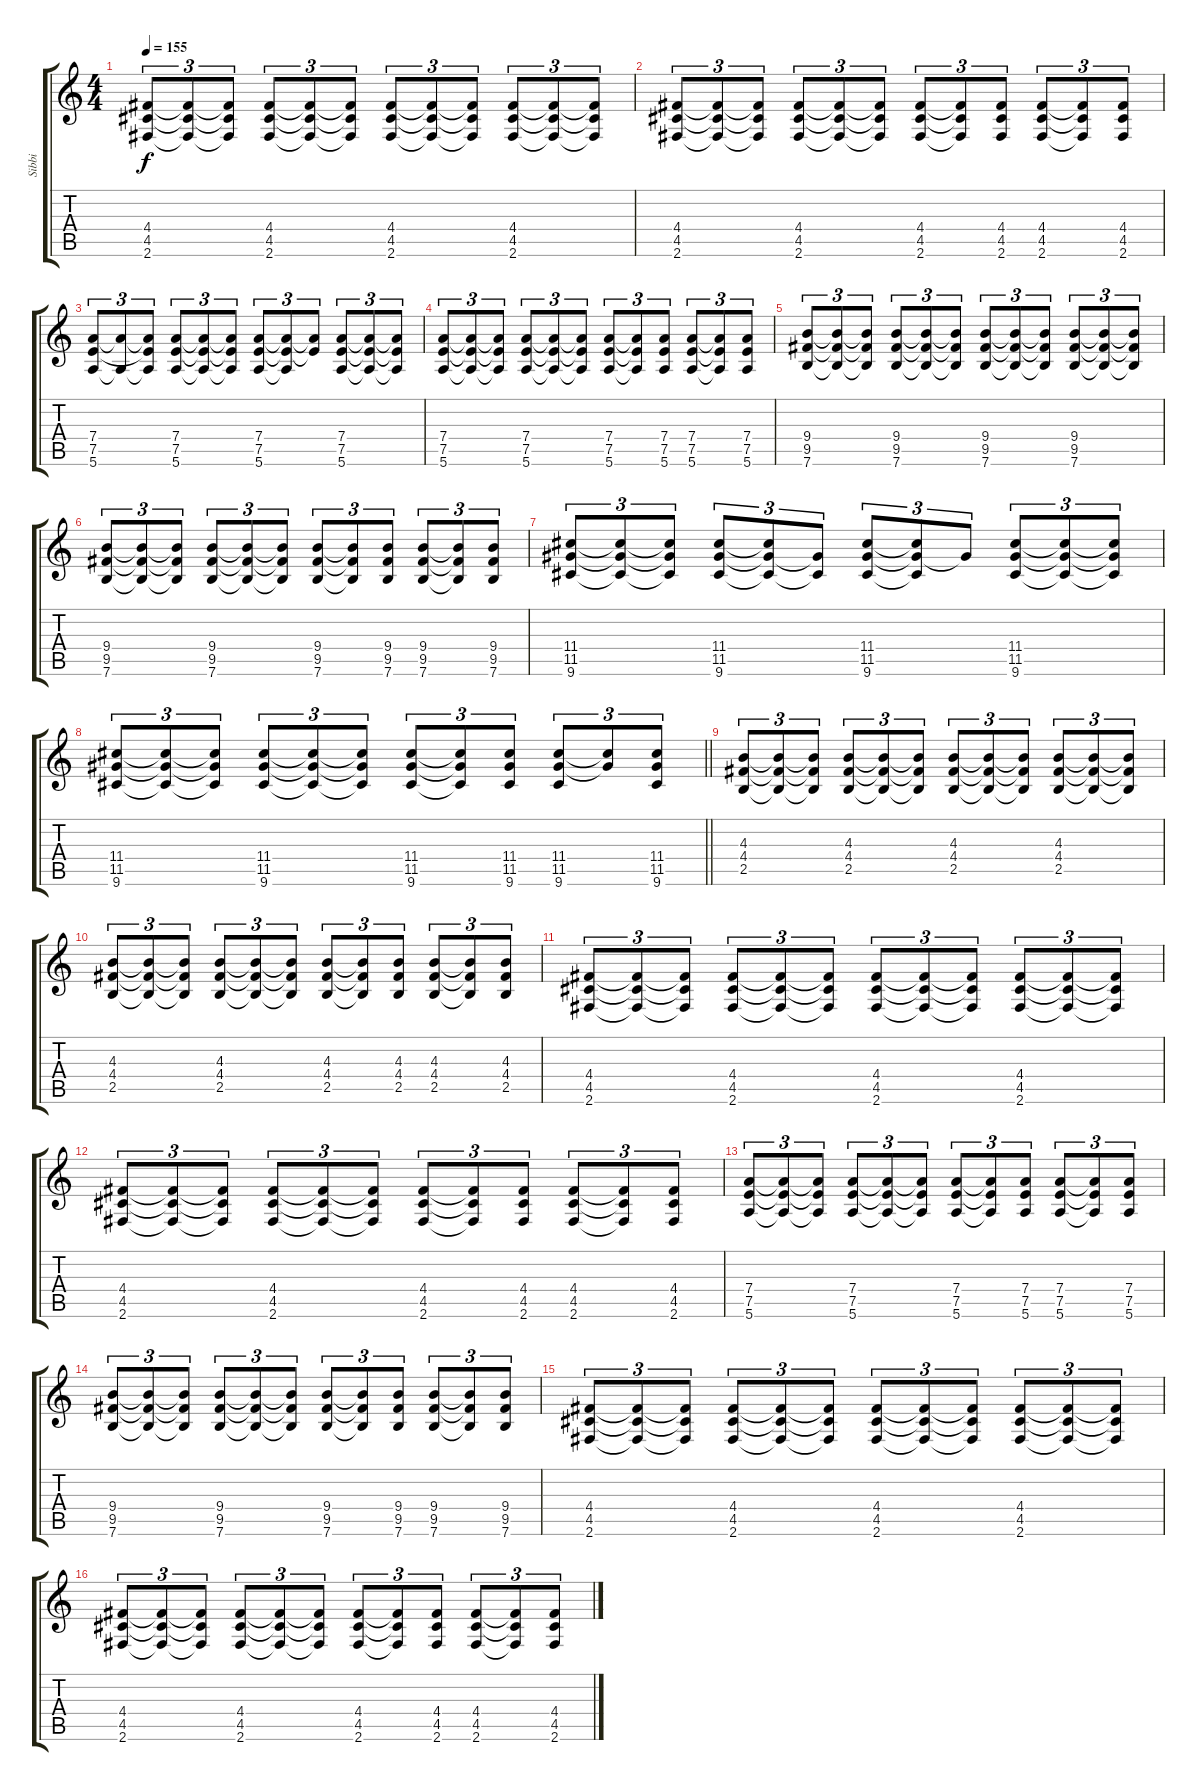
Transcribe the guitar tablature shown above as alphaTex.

\track ("Sibbi" "Sibbi") {instrument acousticguitarsteel}
\staff {score tabs}
\tuning (E4 B3 G3 D3 A2 E2) {hide}
\ts (4 4)
\tempo 155
\clef g2
\ks c
(4.4 4.5 2.6).8{tu (3 2) dy f} (4.4{t} 4.5{t} 2.6{t}).8{tu (3 2)} (4.4{t} 4.5{t} 2.6{t}).8{tu (3 2)} (4.4 4.5 2.6).8{tu (3 2)} (4.4{t} 4.5{t} 2.6{t}).8{tu (3 2)} (4.4{t} 4.5{t} 2.6{t}).8{tu (3 2)} (4.4 4.5 2.6).8{tu (3 2)} (4.4{t} 4.5{t} 2.6{t}).8{tu (3 2)} (4.4{t} 4.5{t} 2.6{t}).8{tu (3 2)} (4.4 4.5 2.6).8{tu (3 2)} (4.4{t} 4.5{t} 2.6{t}).8{tu (3 2)} (4.4{t} 4.5{t} 2.6{t}).8{tu (3 2)} |
(4.4 4.5 2.6).8{tu (3 2)} (4.4{t} 4.5{t} 2.6{t}).8{tu (3 2)} (4.4{t} 4.5{t} 2.6{t}).8{tu (3 2)} (4.4 4.5 2.6).8{tu (3 2)} (4.4{t} 4.5{t} 2.6{t}).8{tu (3 2)} (4.4{t} 4.5{t} 2.6{t}).8{tu (3 2)} (4.4 4.5 2.6).8{tu (3 2)} (4.4{t} 4.5{t} 2.6{t}).8{tu (3 2)} (4.4 4.5 2.6).8{tu (3 2)} (4.4 4.5 2.6).8{tu (3 2)} (4.4{t} 4.5{t} 2.6{t}).8{tu (3 2)} (4.4 4.5 2.6).8{tu (3 2)} |
(7.4 7.5 5.6).8{tu (3 2)} (7.4{t} 5.6{t}).8{tu (3 2)} (7.4{t} 7.5{t} 5.6{t}).8{tu (3 2)} (7.4 7.5 5.6).8{tu (3 2)} (7.4{t} 7.5{t} 5.6{t}).8{tu (3 2)} (7.4{t} 7.5{t} 5.6{t}).8{tu (3 2)} (7.4 7.5 5.6).8{tu (3 2)} (7.4{t} 7.5{t} 5.6{t}).8{tu (3 2)} (7.4{t} 7.5{t}).8{tu (3 2)} (7.4 7.5 5.6).8{tu (3 2)} (7.4{t} 7.5{t} 5.6{t}).8{tu (3 2)} (7.4{t} 7.5{t} 5.6{t}).8{tu (3 2)} |
(7.4 7.5 5.6).8{tu (3 2)} (7.4{t} 7.5{t} 5.6{t}).8{tu (3 2)} (7.4{t} 7.5{t} 5.6{t}).8{tu (3 2)} (7.4 7.5 5.6).8{tu (3 2)} (7.4{t} 7.5{t} 5.6{t}).8{tu (3 2)} (7.4{t} 7.5{t} 5.6{t}).8{tu (3 2)} (7.4 7.5 5.6).8{tu (3 2)} (7.4{t} 7.5{t} 5.6{t}).8{tu (3 2)} (7.4 7.5 5.6).8{tu (3 2)} (7.4 7.5 5.6).8{tu (3 2)} (7.4{t} 7.5{t} 5.6{t}).8{tu (3 2)} (7.4 7.5 5.6).8{tu (3 2)} |
(9.4 9.5 7.6).8{tu (3 2)} (9.4{t} 9.5{t} 7.6{t}).8{tu (3 2)} (9.4{t} 9.5{t} 7.6{t}).8{tu (3 2)} (9.4 9.5 7.6).8{tu (3 2)} (9.4{t} 9.5{t} 7.6{t}).8{tu (3 2)} (9.4{t} 9.5{t} 7.6{t}).8{tu (3 2)} (9.4 9.5 7.6).8{tu (3 2)} (9.4{t} 9.5{t} 7.6{t}).8{tu (3 2)} (9.4{t} 9.5{t} 7.6{t}).8{tu (3 2)} (9.4 9.5 7.6).8{tu (3 2)} (9.4{t} 9.5{t} 7.6{t}).8{tu (3 2)} (9.4{t} 9.5{t} 7.6{t}).8{tu (3 2)} |
(9.4 9.5 7.6).8{tu (3 2)} (9.4{t} 9.5{t} 7.6{t}).8{tu (3 2)} (9.4{t} 9.5{t} 7.6{t}).8{tu (3 2)} (9.4 9.5 7.6).8{tu (3 2)} (9.4{t} 9.5{t} 7.6{t}).8{tu (3 2)} (9.4{t} 9.5{t} 7.6{t}).8{tu (3 2)} (9.4 9.5 7.6).8{tu (3 2)} (9.4{t} 9.5{t} 7.6{t}).8{tu (3 2)} (9.4 9.5 7.6).8{tu (3 2)} (9.4 9.5 7.6).8{tu (3 2)} (9.4{t} 9.5{t} 7.6{t}).8{tu (3 2)} (9.4 9.5 7.6).8{tu (3 2)} |
(11.4 11.5 9.6).8{tu (3 2)} (11.4{t} 11.5{t} 9.6{t}).8{tu (3 2)} (11.4{t} 11.5{t} 9.6{t}).8{tu (3 2)} (11.4 11.5 9.6).8{tu (3 2)} (11.4{t} 11.5{t} 9.6{t}).8{tu (3 2)} (11.5{t} 9.6{t}).8{tu (3 2)} (11.4 11.5 9.6).8{tu (3 2)} (11.4{t} 11.5{t} 9.6{t}).8{tu (3 2)} 11.5{t}.8{tu (3 2)} (11.4 11.5 9.6).8{tu (3 2)} (11.4{t} 11.5{t} 9.6{t}).8{tu (3 2)} (11.4{t} 11.5{t} 9.6{t}).8{tu (3 2)} |
\barLineRight lightlight
(11.4 11.5 9.6).8{tu (3 2)} (11.4{t} 11.5{t} 9.6{t}).8{tu (3 2)} (11.4{t} 11.5{t} 9.6{t}).8{tu (3 2)} (11.4 11.5 9.6).8{tu (3 2)} (11.4{t} 11.5{t} 9.6{t}).8{tu (3 2)} (11.4{t} 11.5{t} 9.6{t}).8{tu (3 2)} (11.4 11.5 9.6).8{tu (3 2)} (11.4{t} 11.5{t} 9.6{t}).8{tu (3 2)} (11.4 11.5 9.6).8{tu (3 2)} (11.4 11.5 9.6).8{tu (3 2)} (11.4{t} 11.5{t}).8{tu (3 2)} (11.4 11.5 9.6).8{tu (3 2)} |
(4.3 4.4 2.5).8{tu (3 2)} (4.3{t} 4.4{t} 2.5{t}).8{tu (3 2)} (4.3{t} 4.4{t} 2.5{t}).8{tu (3 2)} (4.3 4.4 2.5).8{tu (3 2)} (4.3{t} 4.4{t} 2.5{t}).8{tu (3 2)} (4.3{t} 4.4{t} 2.5{t}).8{tu (3 2)} (4.3 4.4 2.5).8{tu (3 2)} (4.3{t} 4.4{t} 2.5{t}).8{tu (3 2)} (4.3{t} 4.4{t} 2.5{t}).8{tu (3 2)} (4.3 4.4 2.5).8{tu (3 2)} (4.3{t} 4.4{t} 2.5{t}).8{tu (3 2)} (4.3{t} 4.4{t} 2.5{t}).8{tu (3 2)} |
(4.3 4.4 2.5).8{tu (3 2)} (4.3{t} 4.4{t} 2.5{t}).8{tu (3 2)} (4.3{t} 4.4{t} 2.5{t}).8{tu (3 2)} (4.3 4.4 2.5).8{tu (3 2)} (4.3{t} 4.4{t} 2.5{t}).8{tu (3 2)} (4.3{t} 4.4{t} 2.5{t}).8{tu (3 2)} (4.3 4.4 2.5).8{tu (3 2)} (4.3{t} 4.4{t} 2.5{t}).8{tu (3 2)} (4.3 4.4 2.5).8{tu (3 2)} (4.3 4.4 2.5).8{tu (3 2)} (4.3{t} 4.4{t} 2.5{t}).8{tu (3 2)} (4.3 4.4 2.5).8{tu (3 2)} |
(4.4 4.5 2.6).8{tu (3 2)} (4.4{t} 4.5{t} 2.6{t}).8{tu (3 2)} (4.4{t} 4.5{t} 2.6{t}).8{tu (3 2)} (4.4 4.5 2.6).8{tu (3 2)} (4.4{t} 4.5{t} 2.6{t}).8{tu (3 2)} (4.4{t} 4.5{t} 2.6{t}).8{tu (3 2)} (4.4 4.5 2.6).8{tu (3 2)} (4.4{t} 4.5{t} 2.6{t}).8{tu (3 2)} (4.4{t} 4.5{t} 2.6{t}).8{tu (3 2)} (4.4 4.5 2.6).8{tu (3 2)} (4.4{t} 4.5{t} 2.6{t}).8{tu (3 2)} (4.4{t} 4.5{t} 2.6{t}).8{tu (3 2)} |
(4.4 4.5 2.6).8{tu (3 2)} (4.4{t} 4.5{t} 2.6{t}).8{tu (3 2)} (4.4{t} 4.5{t} 2.6{t}).8{tu (3 2)} (4.4 4.5 2.6).8{tu (3 2)} (4.4{t} 4.5{t} 2.6{t}).8{tu (3 2)} (4.4{t} 4.5{t} 2.6{t}).8{tu (3 2)} (4.4 4.5 2.6).8{tu (3 2)} (4.4{t} 4.5{t} 2.6{t}).8{tu (3 2)} (4.4 4.5 2.6).8{tu (3 2)} (4.4 4.5 2.6).8{tu (3 2)} (4.4{t} 4.5{t} 2.6{t}).8{tu (3 2)} (4.4 4.5 2.6).8{tu (3 2)} |
(7.4 7.5 5.6).8{tu (3 2)} (7.4{t} 7.5{t} 5.6{t}).8{tu (3 2)} (7.4{t} 7.5{t} 5.6{t}).8{tu (3 2)} (7.4 7.5 5.6).8{tu (3 2)} (7.4{t} 7.5{t} 5.6{t}).8{tu (3 2)} (7.4{t} 7.5{t} 5.6{t}).8{tu (3 2)} (7.4 7.5 5.6).8{tu (3 2)} (7.4{t} 7.5{t} 5.6{t}).8{tu (3 2)} (7.4 7.5 5.6).8{tu (3 2)} (7.4 7.5 5.6).8{tu (3 2)} (7.4{t} 7.5{t} 5.6{t}).8{tu (3 2)} (7.4 7.5 5.6).8{tu (3 2)} |
(9.4 9.5 7.6).8{tu (3 2)} (9.4{t} 9.5{t} 7.6{t}).8{tu (3 2)} (9.4{t} 9.5{t} 7.6{t}).8{tu (3 2)} (9.4 9.5 7.6).8{tu (3 2)} (9.4{t} 9.5{t} 7.6{t}).8{tu (3 2)} (9.4{t} 9.5{t} 7.6{t}).8{tu (3 2)} (9.4 9.5 7.6).8{tu (3 2)} (9.4{t} 9.5{t} 7.6{t}).8{tu (3 2)} (9.4 9.5 7.6).8{tu (3 2)} (9.4 9.5 7.6).8{tu (3 2)} (9.4{t} 9.5{t} 7.6{t}).8{tu (3 2)} (9.4 9.5 7.6).8{tu (3 2)} |
(4.4 4.5 2.6).8{tu (3 2)} (4.4{t} 4.5{t} 2.6{t}).8{tu (3 2)} (4.4{t} 4.5{t} 2.6{t}).8{tu (3 2)} (4.4 4.5 2.6).8{tu (3 2)} (4.4{t} 4.5{t} 2.6{t}).8{tu (3 2)} (4.4{t} 4.5{t} 2.6{t}).8{tu (3 2)} (4.4 4.5 2.6).8{tu (3 2)} (4.4{t} 4.5{t} 2.6{t}).8{tu (3 2)} (4.4{t} 4.5{t} 2.6{t}).8{tu (3 2)} (4.4 4.5 2.6).8{tu (3 2)} (4.4{t} 4.5{t} 2.6{t}).8{tu (3 2)} (4.4{t} 4.5{t} 2.6{t}).8{tu (3 2)} |
(4.4 4.5 2.6).8{tu (3 2)} (4.4{t} 4.5{t} 2.6{t}).8{tu (3 2)} (4.4{t} 4.5{t} 2.6{t}).8{tu (3 2)} (4.4 4.5 2.6).8{tu (3 2)} (4.4{t} 4.5{t} 2.6{t}).8{tu (3 2)} (4.4{t} 4.5{t} 2.6{t}).8{tu (3 2)} (4.4 4.5 2.6).8{tu (3 2)} (4.4{t} 4.5{t} 2.6{t}).8{tu (3 2)} (4.4 4.5 2.6).8{tu (3 2)} (4.4 4.5 2.6).8{tu (3 2)} (4.4{t} 4.5{t} 2.6{t}).8{tu (3 2)} (4.4 4.5 2.6).8{tu (3 2)}
